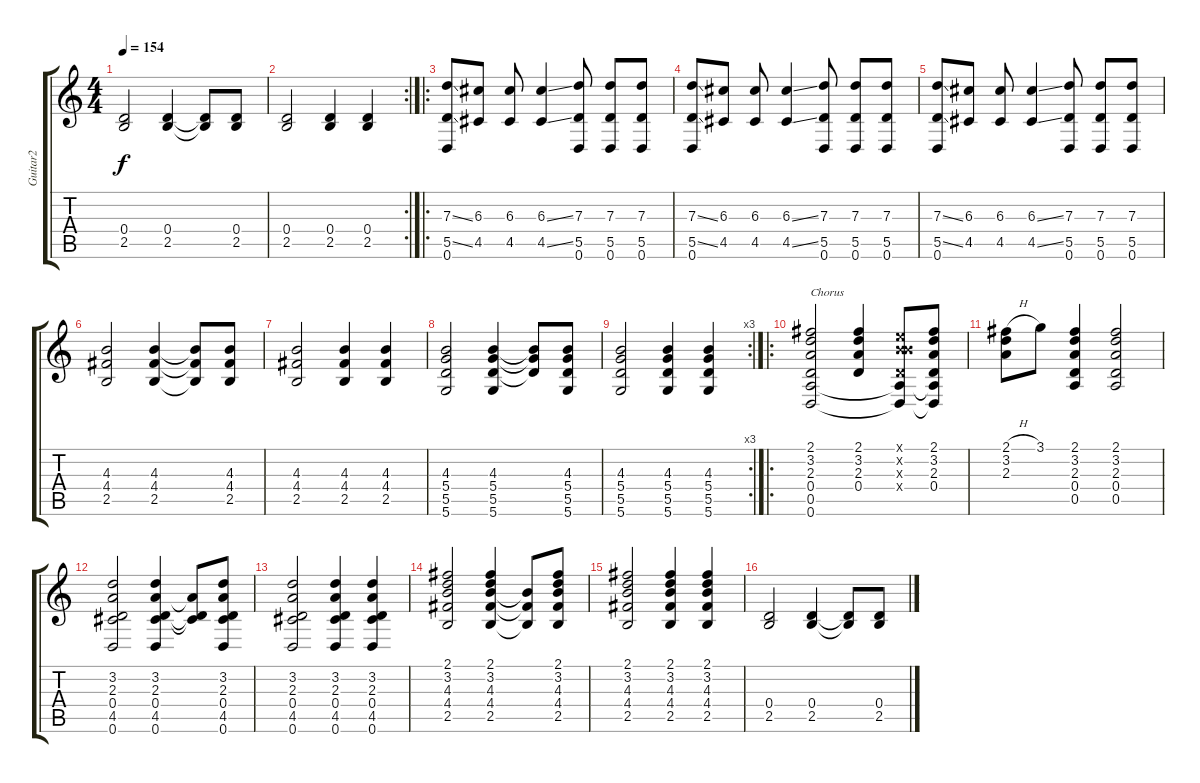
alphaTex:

\track ("Guitar2" "Guitar2") {instrument distortionguitar}
\staff {score tabs}
\tuning (E4 B3 G3 D3 A2 D2) {hide}
\ts (4 4)
\tempo 154
\clef g2
\ks c
(0.4 2.5).2{dy f} (0.4 2.5).4 (0.4{t} 2.5{t}).8 (0.4 2.5).8 |
\rc 2
(0.4 2.5).2 (0.4 2.5).4 (0.4 2.5).4 |
\ro
(7.3{ss} 5.5{ss} 0.6).8 (6.3 4.5).8 (6.3 4.5).8 (6.3{ss} 4.5{ss}).4 (7.3 5.5 0.6).8 (7.3 5.5 0.6).8 (7.3 5.5 0.6).8 |
(7.3{ss} 5.5{ss} 0.6).8 (6.3 4.5).8 (6.3 4.5).8 (6.3{ss} 4.5{ss}).4 (7.3 5.5 0.6).8 (7.3 5.5 0.6).8 (7.3 5.5 0.6).8 |
(7.3{ss} 5.5{ss} 0.6).8 (6.3 4.5).8 (6.3 4.5).8 (6.3{ss} 4.5{ss}).4 (7.3 5.5 0.6).8 (7.3 5.5 0.6).8 (7.3 5.5 0.6).8 |
(4.3 4.4 2.5).2 (4.3 4.4 2.5).4 (4.3{t} 4.4{t} 2.5{t}).8 (4.3 4.4 2.5).8 |
(4.3 4.4 2.5).2 (4.3 4.4 2.5).4 (4.3 4.4 2.5).4 |
(4.3 5.4 5.5 5.6).2 (4.3 5.4 5.5 5.6).4 (4.3{t} 5.4{t} 5.5{t}).8 (4.3 5.4 5.5 5.6).8 |
\rc 3
(4.3 5.4 5.5 5.6).2 (4.3 5.4 5.5 5.6).4 (4.3 5.4 5.5 5.6).4 |
\ro
(2.1 3.2 2.3 0.4 0.5 0.6).2{txt "Chorus"} (2.1 3.2 2.3 0.4).4 (0.1{x} 0.2{x} 4.3{x} 0.4{x} 0.5{t} 0.6{t}).8 (2.1 3.2 2.3 0.4 0.5{t} 0.6{t}).8 |
(2.1{h} 3.2 2.3).8 3.1.8 (2.1 3.2 2.3 0.4 0.5).4 (2.1 3.2 2.3 0.4 0.5).2 |
(3.2 2.3 0.4 4.5 0.6).2 (3.2 2.3 0.4 4.5 0.6).4 (2.3{t} 0.4{t} 4.5{t}).8 (3.2 2.3 0.4 4.5 0.6).8 |
(3.2 2.3 0.4 4.5 0.6).2 (3.2 2.3 0.4 4.5 0.6).4 (3.2 2.3 0.4 4.5 0.6).4 |
(2.1 3.2 4.3 4.4 2.5).2 (2.1 3.2 4.3 4.4 2.5).4 (4.3{t} 4.4{t} 2.5{t}).8 (2.1 3.2 4.3 4.4 2.5).8 |
(2.1 3.2 4.3 4.4 2.5).2 (2.1 3.2 4.3 4.4 2.5).4 (2.1 3.2 4.3 4.4 2.5).4 |
(0.4 2.5).2 (0.4 2.5).4 (0.4{t} 2.5{t}).8 (0.4 2.5).8
